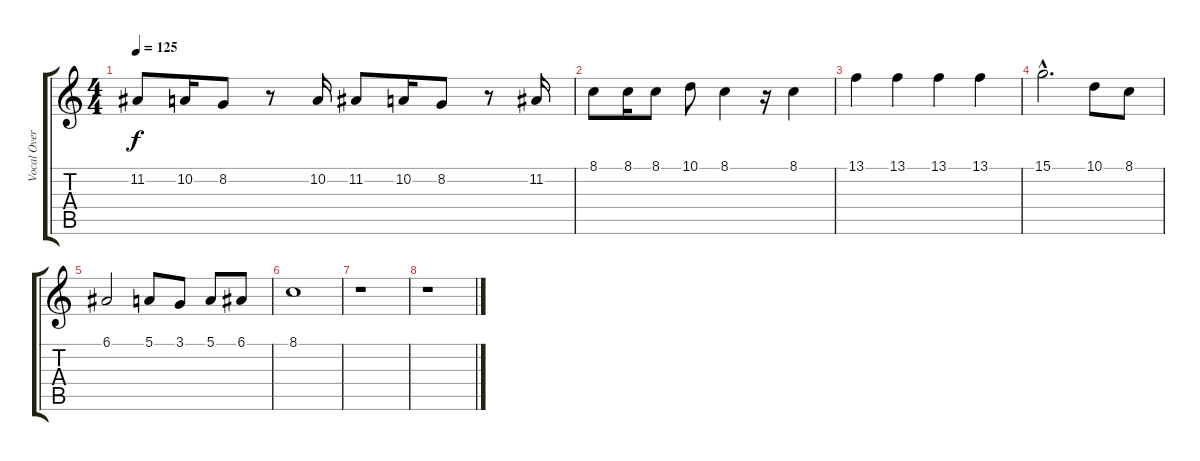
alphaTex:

\track ("Vocal Overdub" "Vocal Over") {instrument stringensemble1}
\staff {score tabs}
\tuning (E4 B3 G3 D3 A2 E2) {hide}
\ts (4 4)
\tempo 125
\clef g2
\ks c
11.2.8{dy f} 10.2.16 8.2.8 r.8 10.2.16 11.2.8 10.2.16 8.2.8 r.8 11.2.16 |
8.1.8 8.1.16 8.1.8 10.1.8 8.1.4 r.16 8.1.4 |
13.1.4 13.1.4 13.1.4 13.1.4 |
15.1{hac}.2{d} 10.1.8 8.1.8 |
6.1.2 5.1.8 3.1.8 5.1.8 6.1.8 |
8.1.1 |
r.1 |
r.1
